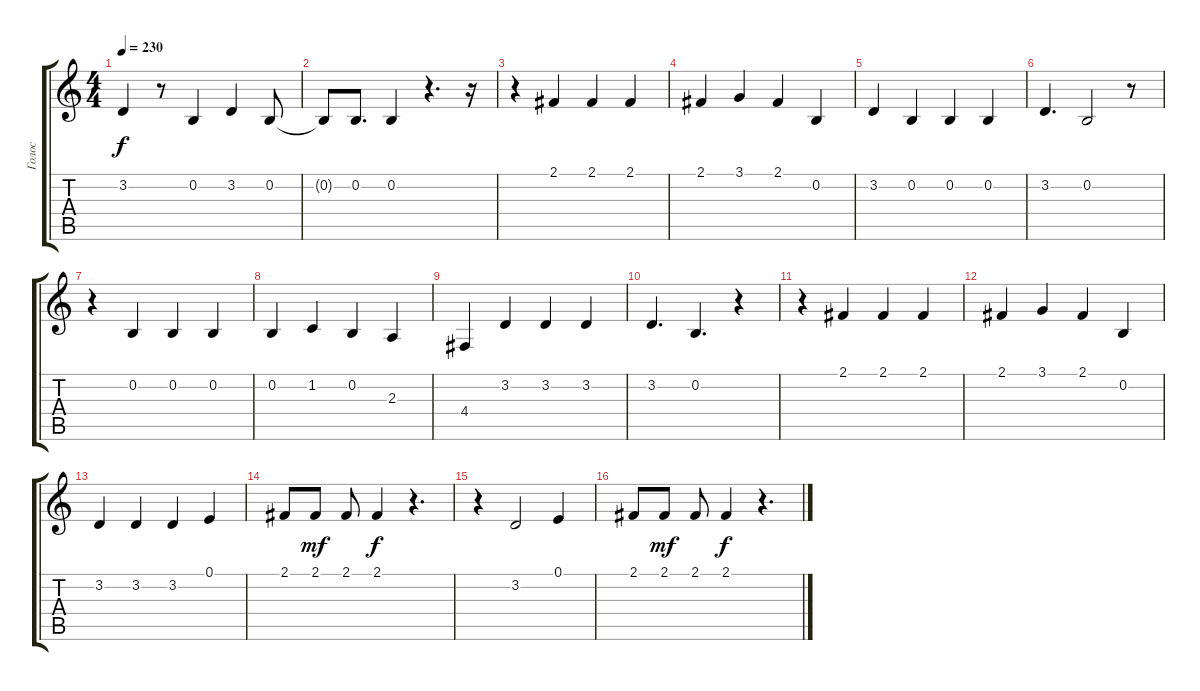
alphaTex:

\track ("Голос" "Голос") {instrument violin}
\staff {score tabs}
\tuning (E4 B3 G3 D3 A2 E2) {hide}
\ts (4 4)
\tempo 230
\clef g2
\ks c
3.2.4{dy f} r.8 0.2.4 3.2.4 0.2.8 |
0.2{t}.8 0.2.8{d} 0.2.4 r.4{d} r.16 |
r.4 2.1.4 2.1.4 2.1.4 |
2.1.4 3.1.4 2.1.4 0.2.4 |
3.2.4 0.2.4 0.2.4 0.2.4 |
3.2.4{d} 0.2.2 r.8 |
r.4 0.2.4 0.2.4 0.2.4 |
0.2.4 1.2.4 0.2.4 2.3.4 |
4.4.4 3.2.4 3.2.4 3.2.4 |
3.2.4{d} 0.2.4{d} r.4 |
r.4 2.1.4 2.1.4 2.1.4 |
2.1.4 3.1.4 2.1.4 0.2.4 |
3.2.4 3.2.4 3.2.4 0.1.4 |
2.1.8 2.1.8{dy mf} 2.1.8 2.1.4{dy f} r.4{d} |
r.4 3.2.2 0.1.4 |
2.1.8 2.1.8{dy mf} 2.1.8 2.1.4{dy f} r.4{d}
